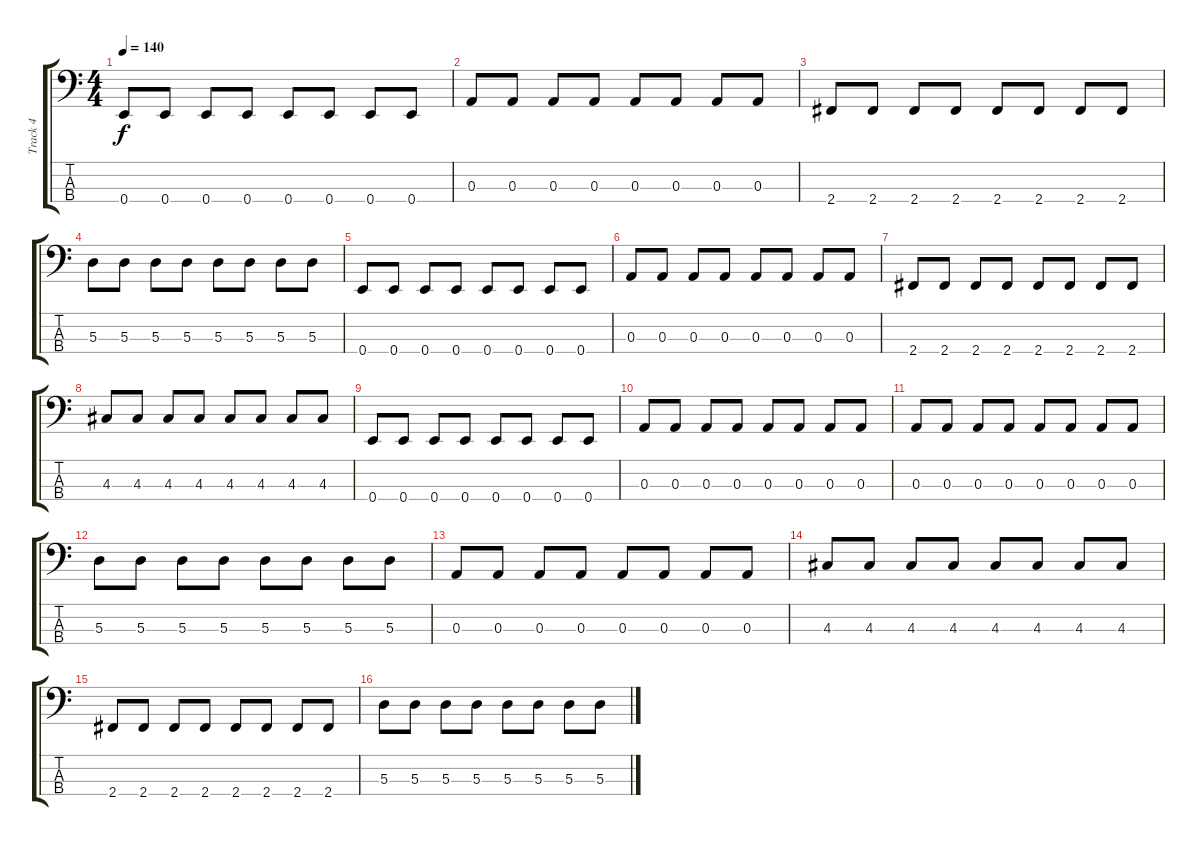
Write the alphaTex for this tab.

\track ("Track 4" "Track 4") {instrument electricbassfinger}
\staff {score tabs}
\tuning (G2 D2 A1 E1) {hide}
\ts (4 4)
\tempo 140
\clef f4
\ks c
0.4.8{dy f} 0.4.8 0.4.8 0.4.8 0.4.8 0.4.8 0.4.8 0.4.8 |
0.3.8 0.3.8 0.3.8 0.3.8 0.3.8 0.3.8 0.3.8 0.3.8 |
2.4.8 2.4.8 2.4.8 2.4.8 2.4.8 2.4.8 2.4.8 2.4.8 |
5.3.8 5.3.8 5.3.8 5.3.8 5.3.8 5.3.8 5.3.8 5.3.8 |
0.4.8 0.4.8 0.4.8 0.4.8 0.4.8 0.4.8 0.4.8 0.4.8 |
0.3.8 0.3.8 0.3.8 0.3.8 0.3.8 0.3.8 0.3.8 0.3.8 |
2.4.8 2.4.8 2.4.8 2.4.8 2.4.8 2.4.8 2.4.8 2.4.8 |
4.3.8 4.3.8 4.3.8 4.3.8 4.3.8 4.3.8 4.3.8 4.3.8 |
0.4.8 0.4.8 0.4.8 0.4.8 0.4.8 0.4.8 0.4.8 0.4.8 |
0.3.8 0.3.8 0.3.8 0.3.8 0.3.8 0.3.8 0.3.8 0.3.8 |
0.3.8 0.3.8 0.3.8 0.3.8 0.3.8 0.3.8 0.3.8 0.3.8 |
5.3.8 5.3.8 5.3.8 5.3.8 5.3.8 5.3.8 5.3.8 5.3.8 |
0.3.8 0.3.8 0.3.8 0.3.8 0.3.8 0.3.8 0.3.8 0.3.8 |
4.3.8 4.3.8 4.3.8 4.3.8 4.3.8 4.3.8 4.3.8 4.3.8 |
2.4.8 2.4.8 2.4.8 2.4.8 2.4.8 2.4.8 2.4.8 2.4.8 |
5.3.8 5.3.8 5.3.8 5.3.8 5.3.8 5.3.8 5.3.8 5.3.8
